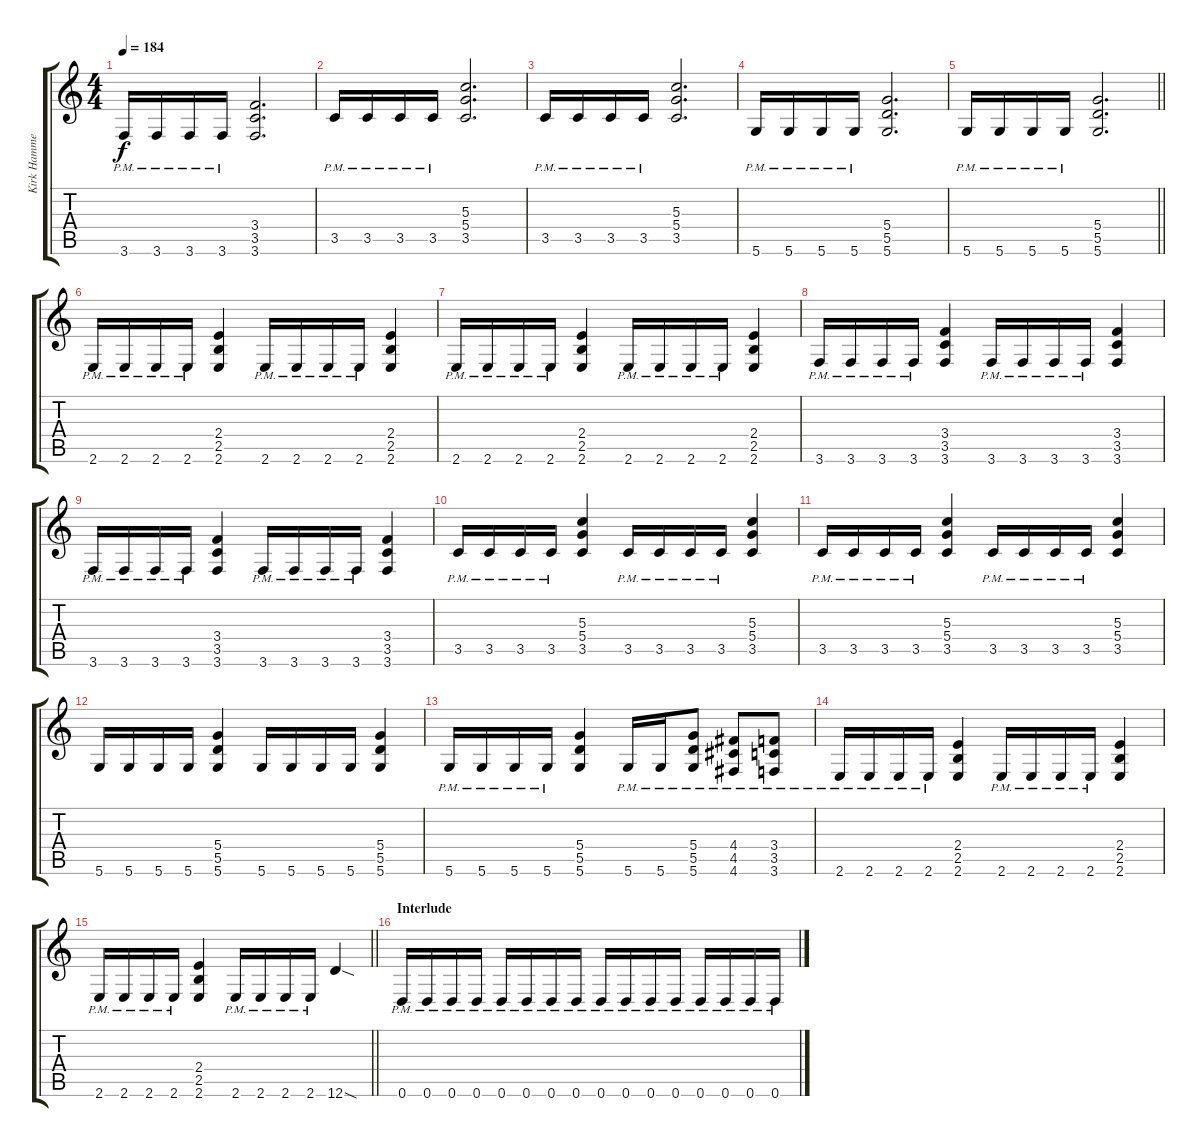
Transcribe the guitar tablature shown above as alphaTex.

\track ("Kirk Hammet" "Kirk Hamme") {instrument distortionguitar}
\staff {score tabs}
\tuning (E4 B3 G3 D3 A2 D2) {hide}
\ts (4 4)
\tempo 184
\clef g2
\ks c
3.6{pm}.16{dy f} 3.6{pm}.16 3.6{pm}.16 3.6{pm}.16 (3.4 3.5 3.6).2{d} |
3.5{pm}.16 3.5{pm}.16 3.5{pm}.16 3.5{pm}.16 (5.3 5.4 3.5).2{d} |
3.5{pm}.16 3.5{pm}.16 3.5{pm}.16 3.5{pm}.16 (5.3 5.4 3.5).2{d} |
5.6{pm}.16 5.6{pm}.16 5.6{pm}.16 5.6{pm}.16 (5.4 5.5 5.6).2{d} |
\barLineRight lightlight
5.6{pm}.16 5.6{pm}.16 5.6{pm}.16 5.6{pm}.16 (5.4 5.5 5.6).2{d} |
\section ("" "")
2.6{pm}.16 2.6{pm}.16 2.6{pm}.16 2.6{pm}.16 (2.4 2.5 2.6).4 2.6{pm}.16 2.6{pm}.16 2.6{pm}.16 2.6{pm}.16 (2.4 2.5 2.6).4 |
2.6{pm}.16 2.6{pm}.16 2.6{pm}.16 2.6{pm}.16 (2.4 2.5 2.6).4 2.6{pm}.16 2.6{pm}.16 2.6{pm}.16 2.6{pm}.16 (2.4 2.5 2.6).4 |
3.6{pm}.16 3.6{pm}.16 3.6{pm}.16 3.6{pm}.16 (3.4 3.5 3.6).4 3.6{pm}.16 3.6{pm}.16 3.6{pm}.16 3.6{pm}.16 (3.4 3.5 3.6).4 |
3.6{pm}.16 3.6{pm}.16 3.6{pm}.16 3.6{pm}.16 (3.4 3.5 3.6).4 3.6{pm}.16 3.6{pm}.16 3.6{pm}.16 3.6{pm}.16 (3.4 3.5 3.6).4 |
3.5{pm}.16 3.5{pm}.16 3.5{pm}.16 3.5{pm}.16 (5.3 5.4 3.5).4 3.5{pm}.16 3.5{pm}.16 3.5{pm}.16 3.5{pm}.16 (5.3 5.4 3.5).4 |
3.5{pm}.16 3.5{pm}.16 3.5{pm}.16 3.5{pm}.16 (5.3 5.4 3.5).4 3.5{pm}.16 3.5{pm}.16 3.5{pm}.16 3.5{pm}.16 (5.3 5.4 3.5).4 |
5.6.16 5.6.16 5.6.16 5.6.16 (5.4 5.5 5.6).4 5.6.16 5.6.16 5.6.16 5.6.16 (5.4 5.5 5.6).4 |
5.6{pm}.16 5.6{pm}.16 5.6{pm}.16 5.6{pm}.16 (5.4 5.5 5.6).4 5.6{pm}.16 5.6{pm}.16 (5.4{pm} 5.5{pm} 5.6{pm}).8 (4.4{pm} 4.5{pm} 4.6{pm}).8 (3.4{pm} 3.5{pm} 3.6{pm}).8 |
2.6{pm}.16 2.6{pm}.16 2.6{pm}.16 2.6{pm}.16 (2.4 2.5 2.6).4 2.6{pm}.16 2.6{pm}.16 2.6{pm}.16 2.6{pm}.16 (2.4 2.5 2.6).4 |
\barLineRight lightlight
2.6{pm}.16 2.6{pm}.16 2.6{pm}.16 2.6{pm}.16 (2.4 2.5 2.6).4 2.6{pm}.16 2.6{pm}.16 2.6{pm}.16 2.6{pm}.16 12.6{sod}.4 |
\section ("" "Interlude")
0.6{pm}.16 0.6{pm}.16 0.6{pm}.16 0.6{pm}.16 0.6{pm}.16 0.6{pm}.16 0.6{pm}.16 0.6{pm}.16 0.6{pm}.16 0.6{pm}.16 0.6{pm}.16 0.6{pm}.16 0.6{pm}.16 0.6{pm}.16 0.6{pm}.16 0.6{pm}.16
